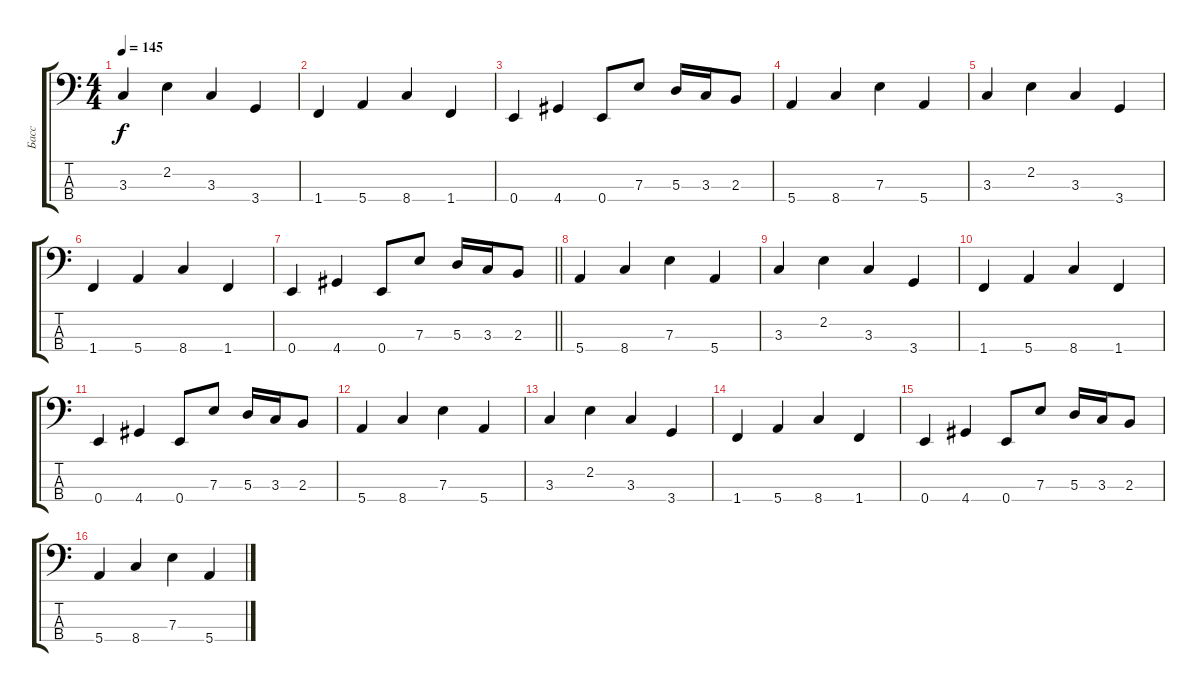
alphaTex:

\track ("Басс" "Басс") {instrument electricbassfinger}
\staff {score tabs}
\tuning (G2 D2 A1 E1) {hide}
\ts (4 4)
\tempo 145
\clef f4
\ks c
3.3.4{dy f} 2.2.4 3.3.4 3.4.4 |
1.4.4 5.4.4 8.4.4 1.4.4 |
0.4.4 4.4.4 0.4.8 7.3.8 5.3.16 3.3.16 2.3.8 |
5.4.4 8.4.4 7.3.4 5.4.4 |
3.3.4 2.2.4 3.3.4 3.4.4 |
1.4.4 5.4.4 8.4.4 1.4.4 |
\barLineRight lightlight
0.4.4 4.4.4 0.4.8 7.3.8 5.3.16 3.3.16 2.3.8 |
5.4.4 8.4.4 7.3.4 5.4.4 |
3.3.4 2.2.4 3.3.4 3.4.4 |
1.4.4 5.4.4 8.4.4 1.4.4 |
0.4.4 4.4.4 0.4.8 7.3.8 5.3.16 3.3.16 2.3.8 |
5.4.4 8.4.4 7.3.4 5.4.4 |
3.3.4 2.2.4 3.3.4 3.4.4 |
1.4.4 5.4.4 8.4.4 1.4.4 |
0.4.4 4.4.4 0.4.8 7.3.8 5.3.16 3.3.16 2.3.8 |
5.4.4 8.4.4 7.3.4 5.4.4
